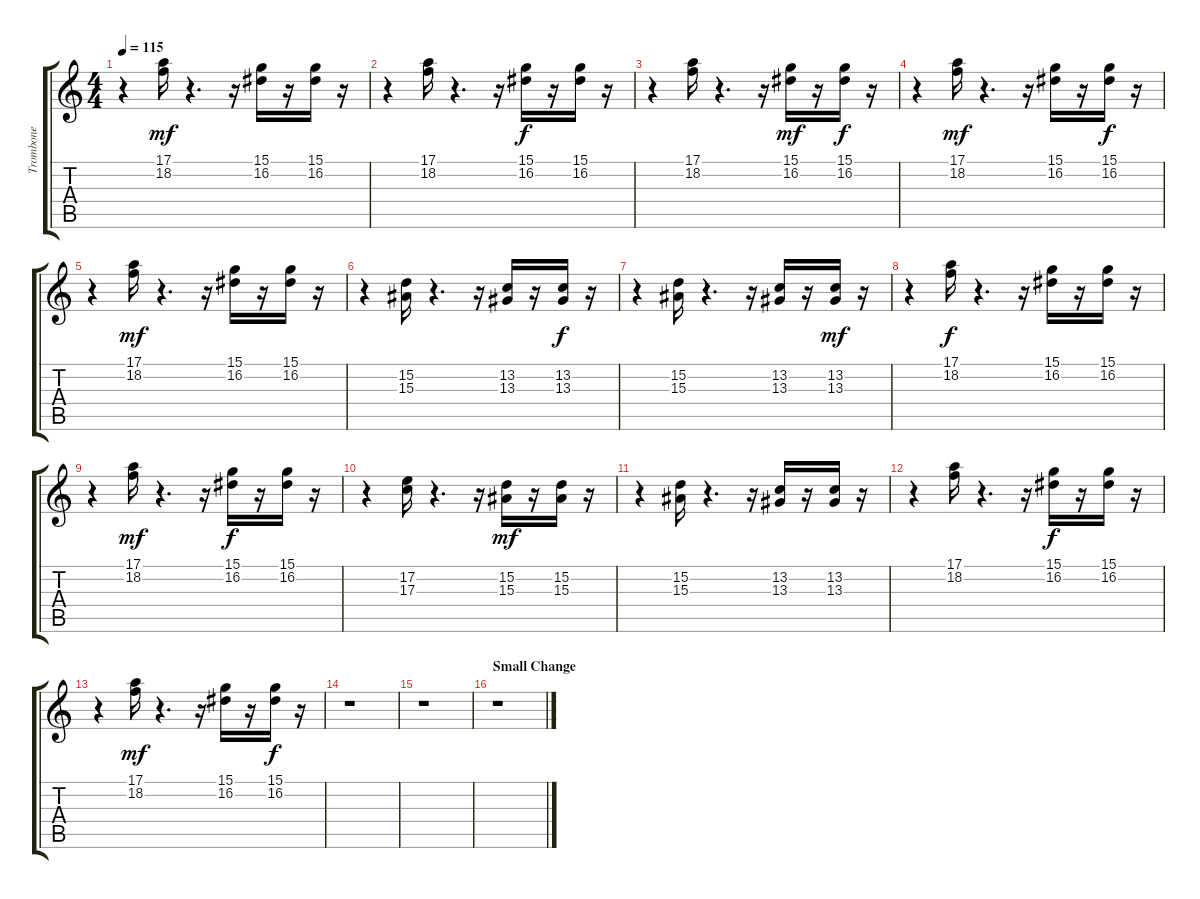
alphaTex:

\track ("Trombone" "Trombone") {instrument trombone}
\staff {score tabs}
\tuning (E4 B3 G3 D3 A2 E2) {hide}
\ts (4 4)
\tempo 115
\clef g2
\ks c
r.4{dy mf} (17.1 18.2).16 r.4{d} r.16 (15.1 16.2).16 r.16 (15.1 16.2).16 r.16 |
r.4 (17.1 18.2).16 r.4{d} r.16 (15.1 16.2).16{dy f} r.16 (15.1 16.2).16 r.16 |
r.4 (17.1 18.2).16 r.4{d} r.16 (15.1 16.2).16{dy mf} r.16 (15.1 16.2).16{dy f} r.16 |
r.4 (17.1 18.2).16{dy mf} r.4{d} r.16 (15.1 16.2).16 r.16 (15.1 16.2).16{dy f} r.16 |
r.4 (17.1 18.2).16{dy mf} r.4{d} r.16 (15.1 16.2).16 r.16 (15.1 16.2).16 r.16 |
r.4 (15.2 15.3).16 r.4{d} r.16 (13.2 13.3).16 r.16 (13.2 13.3).16{dy f} r.16 |
r.4 (15.2 15.3).16 r.4{d} r.16 (13.2 13.3).16 r.16 (13.2 13.3).16{dy mf} r.16 |
r.4 (17.1 18.2).16{dy f} r.4{d} r.16 (15.1 16.2).16 r.16 (15.1 16.2).16 r.16 |
r.4 (17.1 18.2).16{dy mf} r.4{d} r.16 (15.1 16.2).16{dy f} r.16 (15.1 16.2).16 r.16 |
r.4 (17.2 17.3).16 r.4{d} r.16 (15.2 15.3).16{dy mf} r.16 (15.2 15.3).16 r.16 |
r.4 (15.2 15.3).16 r.4{d} r.16 (13.2 13.3).16 r.16 (13.2 13.3).16 r.16 |
r.4 (17.1 18.2).16 r.4{d} r.16 (15.1 16.2).16{dy f} r.16 (15.1 16.2).16 r.16 |
r.4 (17.1 18.2).16{dy mf} r.4{d} r.16 (15.1 16.2).16 r.16 (15.1 16.2).16{dy f} r.16 |
r.1 |
r.1 |
\section ("" "Small Change")
r.1
